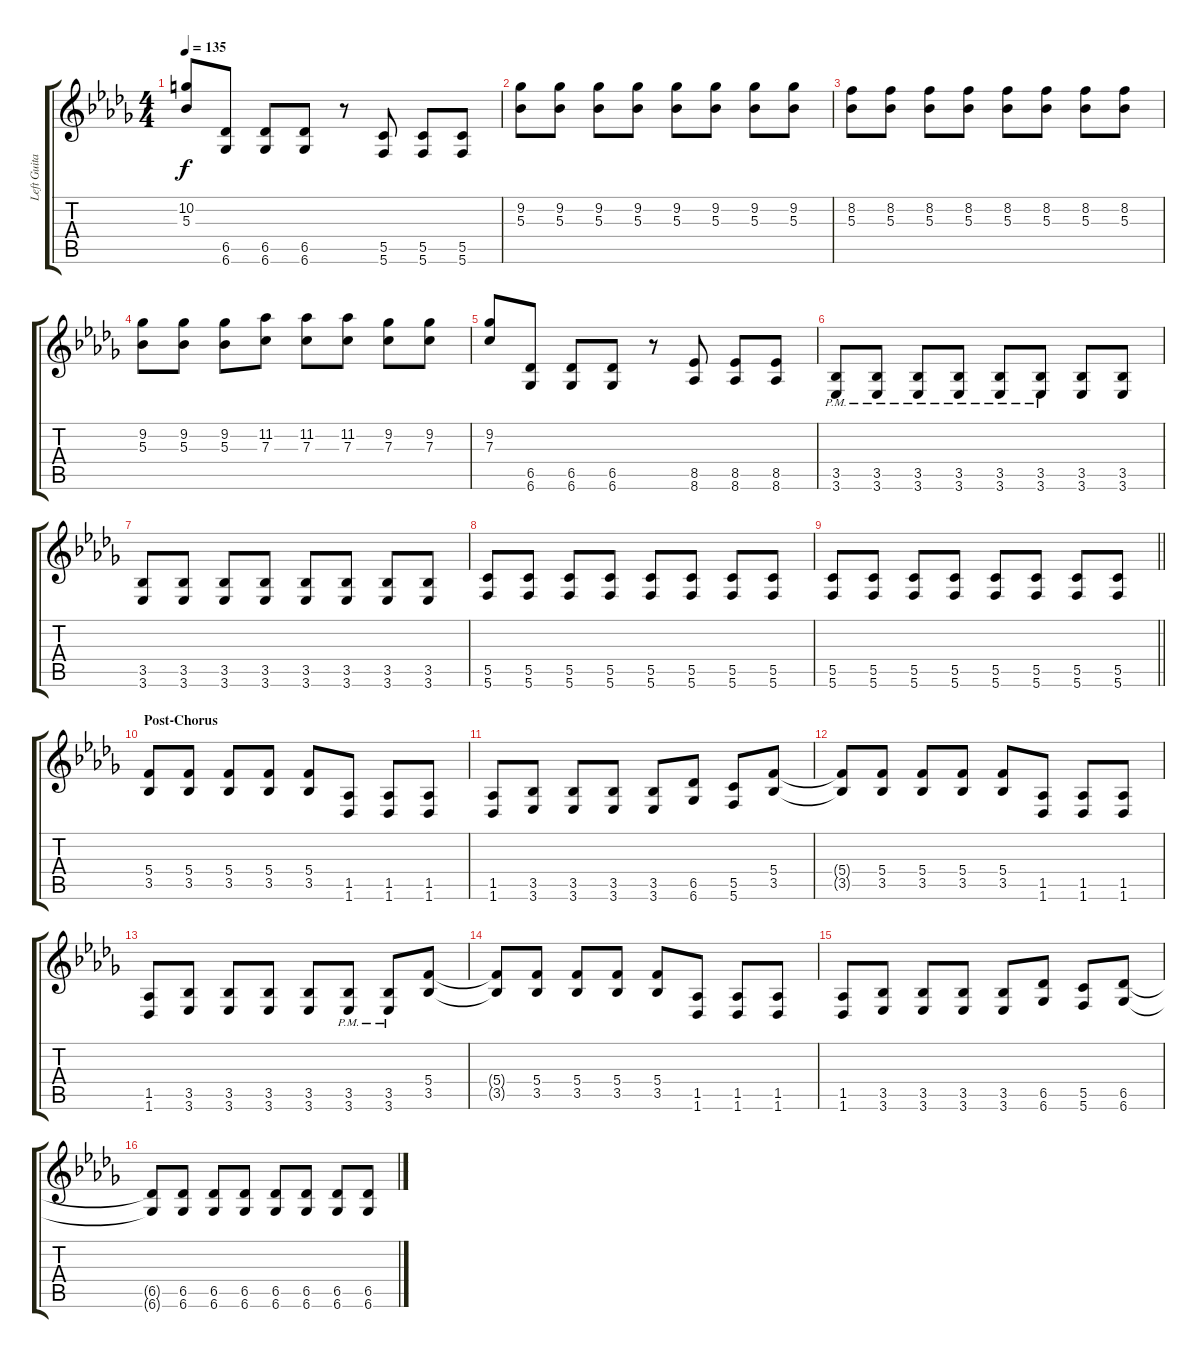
\track ("Left Guitar" "Left Guita") {instrument overdrivenguitar}
\staff {score tabs}
\tuning (D4 A3 F3 C3 G2 C2) {hide}
\ts (4 4)
\tempo 135
\clef g2
\ks db
(10.2 5.3).8{dy f} (6.5 6.6).8 (6.5 6.6).8 (6.5 6.6).8 r.8 (5.5 5.6).8 (5.5 5.6).8 (5.5 5.6).8 |
(9.2 5.3).8 (9.2 5.3).8 (9.2 5.3).8 (9.2 5.3).8 (9.2 5.3).8 (9.2 5.3).8 (9.2 5.3).8 (9.2 5.3).8 |
(8.2 5.3).8 (8.2 5.3).8 (8.2 5.3).8 (8.2 5.3).8 (8.2 5.3).8 (8.2 5.3).8 (8.2 5.3).8 (8.2 5.3).8 |
(9.2 5.3).8 (9.2 5.3).8 (9.2 5.3).8 (11.2 7.3).8 (11.2 7.3).8 (11.2 7.3).8 (9.2 7.3).8 (9.2 7.3).8 |
(9.2 7.3).8 (6.5 6.6).8 (6.5 6.6).8 (6.5 6.6).8 r.8 (8.5 8.6).8 (8.5 8.6).8 (8.5 8.6).8 |
(3.5{pm} 3.6{pm}).8 (3.5{pm} 3.6{pm}).8 (3.5{pm} 3.6{pm}).8 (3.5{pm} 3.6{pm}).8 (3.5{pm} 3.6{pm}).8 (3.5{pm} 3.6{pm}).8 (3.5 3.6).8 (3.5 3.6).8 |
(3.5 3.6).8 (3.5 3.6).8 (3.5 3.6).8 (3.5 3.6).8 (3.5 3.6).8 (3.5 3.6).8 (3.5 3.6).8 (3.5 3.6).8 |
(5.5 5.6).8 (5.5 5.6).8 (5.5 5.6).8 (5.5 5.6).8 (5.5 5.6).8 (5.5 5.6).8 (5.5 5.6).8 (5.5 5.6).8 |
\barLineRight lightlight
(5.5 5.6).8 (5.5 5.6).8 (5.5 5.6).8 (5.5 5.6).8 (5.5 5.6).8 (5.5 5.6).8 (5.5 5.6).8 (5.5 5.6).8 |
\section ("" "Post-Chorus")
(5.4 3.5).8 (5.4 3.5).8 (5.4 3.5).8 (5.4 3.5).8 (5.4 3.5).8 (1.5 1.6).8 (1.5 1.6).8 (1.5 1.6).8 |
(1.5 1.6).8 (3.5 3.6).8 (3.5 3.6).8 (3.5 3.6).8 (3.5 3.6).8 (6.5 6.6).8 (5.5 5.6).8 (5.4 3.5).8 |
(5.4{t} 3.5{t}).8 (5.4 3.5).8 (5.4 3.5).8 (5.4 3.5).8 (5.4 3.5).8 (1.5 1.6).8 (1.5 1.6).8 (1.5 1.6).8 |
(1.5 1.6).8 (3.5 3.6).8 (3.5 3.6).8 (3.5 3.6).8 (3.5 3.6).8 (3.5{pm} 3.6{pm}).8 (3.5{pm} 3.6{pm}).8 (5.4 3.5).8 |
(5.4{t} 3.5{t}).8 (5.4 3.5).8 (5.4 3.5).8 (5.4 3.5).8 (5.4 3.5).8 (1.5 1.6).8 (1.5 1.6).8 (1.5 1.6).8 |
(1.5 1.6).8 (3.5 3.6).8 (3.5 3.6).8 (3.5 3.6).8 (3.5 3.6).8 (6.5 6.6).8 (5.5 5.6).8 (6.5 6.6).8 |
(6.5{t} 6.6{t}).8 (6.5 6.6).8 (6.5 6.6).8 (6.5 6.6).8 (6.5 6.6).8 (6.5 6.6).8 (6.5 6.6).8 (6.5 6.6).8
